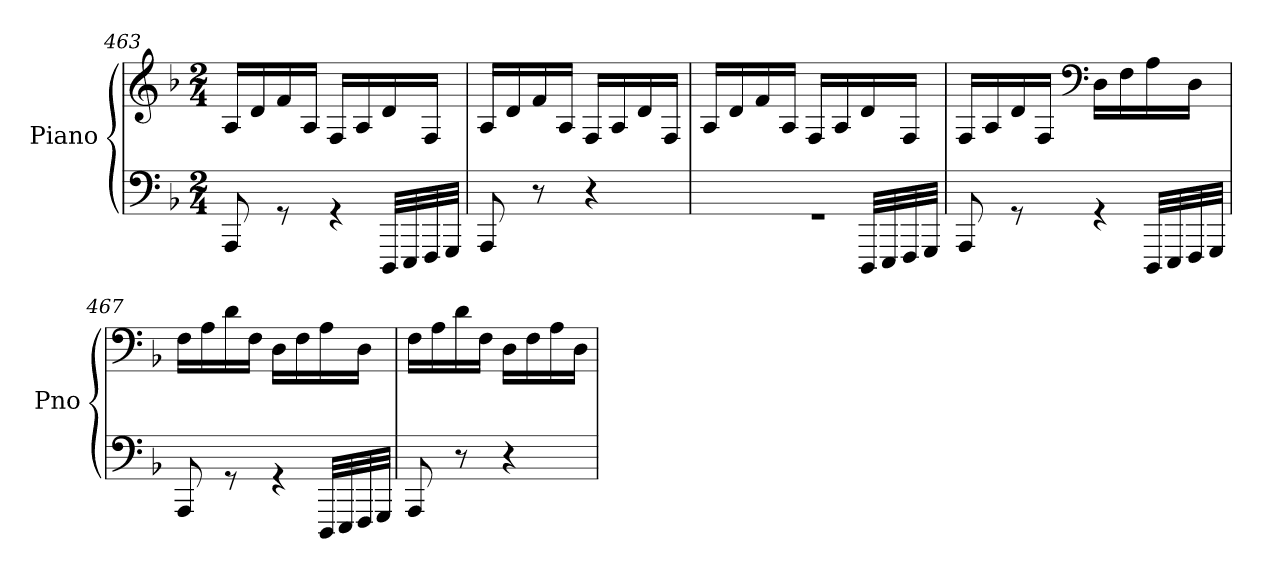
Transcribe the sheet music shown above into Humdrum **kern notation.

**kern	**kern
*part1	*part1
*staff2	*staff1
*I"Piano	*
*I'Pno	*
*clefF4	*clefG2
*k[b-]	*k[b-]
*M2/4	*M2/4
=463	=463
*^	*
8AAA/	4.ryy	16A/LL
.	.	16d/
8rGG	.	16f/
.	.	16A/JJ
4rGG	.	16F/LL
.	.	16A/
.	32DDD/LLL	16d/
.	32EEE/	.
.	32FFF/	16F/JJ
.	32GGG/JJJ	.
*v	*v	*
!!LO:LB:g=z
=464	=464
8AAA/	16A/LL
.	16d/
8r	16f/
.	16A/JJ
4r	16F/LL
.	16A/
.	16d/
.	16F/JJ
=465	=465
*^	*
2rGG	4.ryy	16A/LL
.	.	16d/
.	.	16f/
.	.	16A/JJ
.	.	16F/LL
.	.	16A/
.	32DDD/LLL	16d/
.	32EEE/	.
.	32FFF/	16F/JJ
.	32GGG/JJJ	.
=466	=466	=466
8AAA/	4.ryy	16F/LL
.	.	16A/
8rGG	.	16d/
.	.	16F/JJ
*	*	*clefF4
4rGG	.	16D\LL
.	.	16F\
.	32DDD/LLL	16A\
.	32EEE/	.
.	32FFF/	16D\JJ
.	32GGG/JJJ	.
=467	=467	=467
8AAA/	4.ryy	16F\LL
.	.	16A\
8rGG	.	16d\
.	.	16F\JJ
4rGG	.	16D\LL
.	.	16F\
.	32DDD/LLL	16A\
.	32EEE/	.
.	32FFF/	16D\JJ
.	32GGG/JJJ	.
*v	*v	*
=468	=468
8AAA/	16F\LL
.	16A\
8r	16d\
.	16F\JJ
4r	16D\LL
.	16F\
.	16A\
.	16D\JJ
=	=
*-	*-
